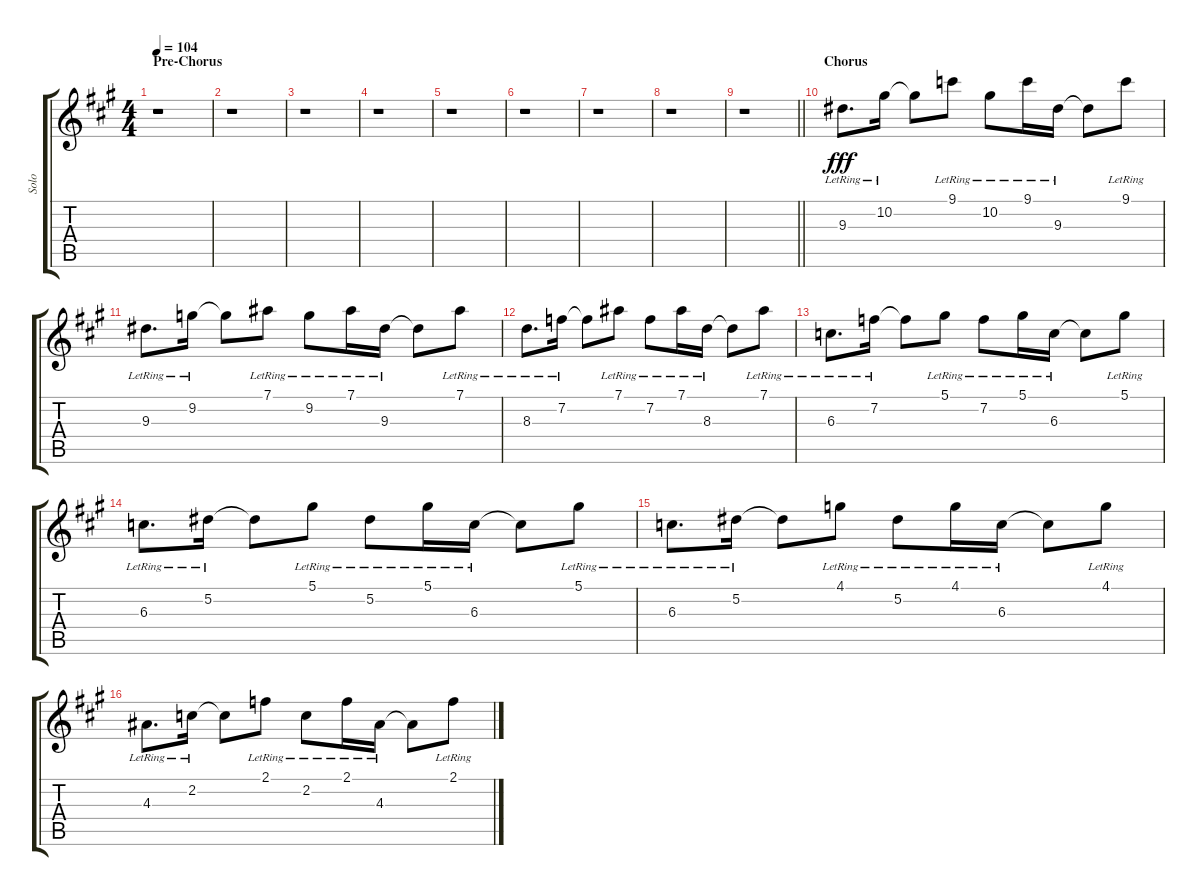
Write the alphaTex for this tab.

\track ("Solo" "Solo") {instrument overdrivenguitar}
\staff {score tabs}
\tuning (Eb4 Bb3 Gb3 Db3 Ab2 Eb2) {hide}
\ts (4 4)
\section ("" "Pre-Chorus")
\tempo 104
\clef g2
\ks a
r.1{dy fff} |
r.1 |
r.1 |
r.1 |
r.1 |
r.1 |
r.1 |
r.1 |
\barLineRight lightlight
r.1 |
\section ("" "Chorus")
9.3{lr}.8{d volume 11} 10.2{lr}.16 10.2{t}.8 9.1{lr}.8 10.2{lr}.8 9.1{lr}.16 9.3{lr}.16 9.3{t}.8 9.1{lr}.8 |
9.3{lr}.8{d} 9.2{lr}.16 9.2{t}.8 7.1{lr}.8 9.2{lr}.8 7.1{lr}.16 9.3{lr}.16 9.3{t}.8 7.1{lr}.8 |
8.3{lr}.8{d} 7.2{lr}.16 7.2{t}.8 7.1{lr}.8 7.2{lr}.8 7.1{lr}.16 8.3{lr}.16 8.3{t}.8 7.1{lr}.8 |
6.3{lr}.8{d} 7.2{lr}.16 7.2{t}.8 5.1{lr}.8 7.2{lr}.8 5.1{lr}.16 6.3{lr}.16 6.3{t}.8 5.1{lr}.8 |
6.3{lr}.8{d} 5.2{lr}.16 5.2{t}.8 5.1{lr}.8 5.2{lr}.8 5.1{lr}.16 6.3{lr}.16 6.3{t}.8 5.1{lr}.8 |
6.3{lr}.8{d} 5.2{lr}.16 5.2{t}.8 4.1{lr}.8 5.2{lr}.8 4.1{lr}.16 6.3{lr}.16 6.3{t}.8 4.1{lr}.8 |
4.3{lr}.8{d} 2.2{lr}.16 2.2{t}.8 2.1{lr}.8 2.2{lr}.8 2.1{lr}.16 4.3{lr}.16 4.3{t}.8 2.1{lr}.8
